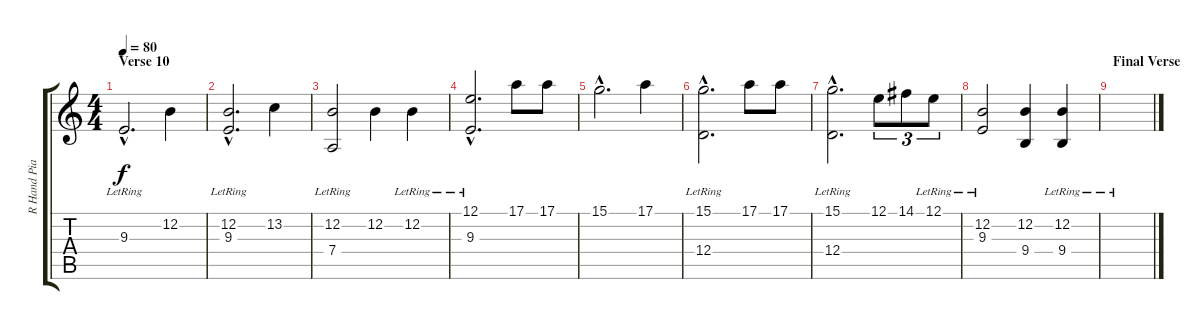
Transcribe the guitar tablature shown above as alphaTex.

\track ("R Hand Piano" "R Hand Pia") {instrument acousticgrandpiano}
\staff {score tabs}
\tuning (E4 B3 G3 D3 A2 E2) {hide}
\ts (4 4)
\section ("" "Verse 10")
\tempo 80
\clef g2
\ks c
9.3{hac lr}.2{d dy f} 12.2.4 |
(12.2{hac} 9.3{hac lr}).2{d} 13.2.4 |
(12.2 7.4{lr}).2 12.2.4 12.2{lr}.4 |
(12.1{hac lr} 9.3{hac lr}).2{d} 17.1.8 17.1.8 |
15.1{hac}.2{d} 17.1.4 |
(15.1{hac} 12.4{hac lr}).2{d} 17.1.8 17.1.8 |
(15.1{hac} 12.4{hac lr}).2{d} 12.1.8{tu (3 2)} 14.1.8{tu (3 2)} 12.1{lr}.8{tu (3 2)} |
(12.2 9.3{lr}).2 (12.2 9.4).4 (12.2{lr} 9.4{lr}).4 |
\section ("" "Final Verse")
